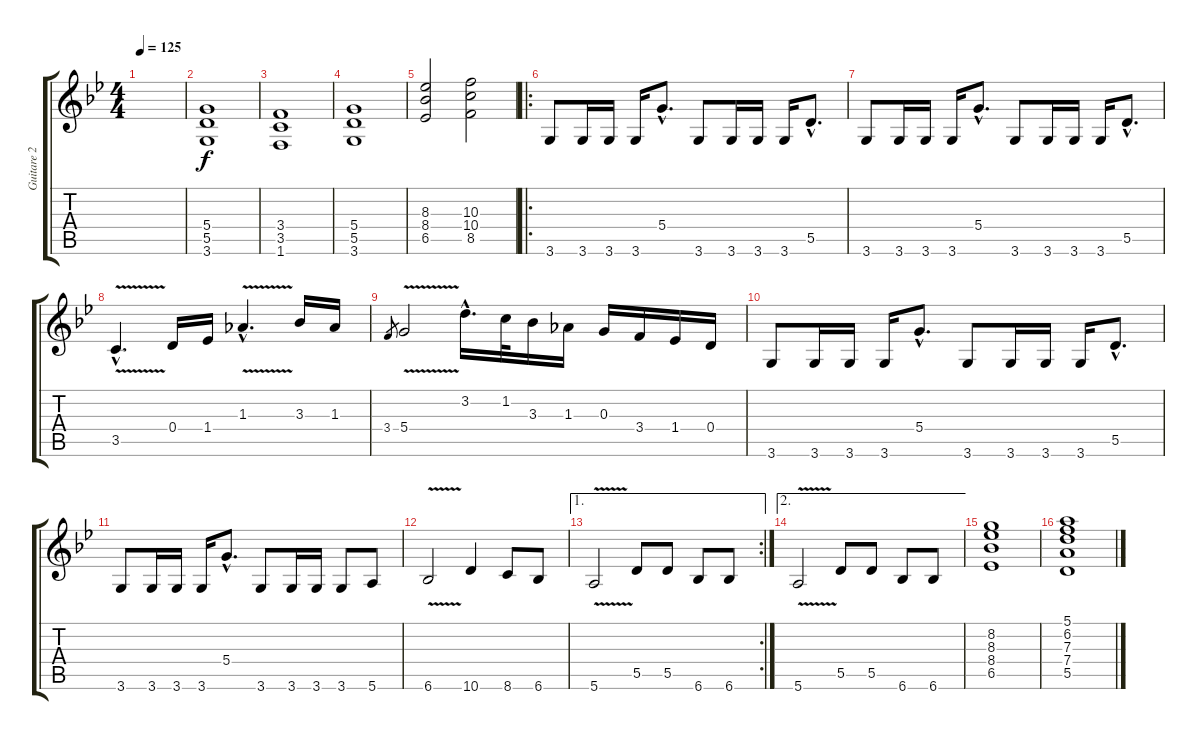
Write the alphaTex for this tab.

\track ("Guitare 2" "Guitare 2") {instrument acousticguitarnylon}
\staff {score tabs}
\tuning (E4 B3 G3 D3 A2 E2) {hide}
\ts (4 4)
\tempo 125
\clef g2
\ks bb
|
(5.4 5.5 3.6).1 |
(3.4 3.5 1.6).1 |
(5.4 5.5 3.6).1 |
(8.3 8.4 6.5).2 (10.3 10.4 8.5).2 |
\ro
3.6.8 3.6.16 3.6.16 3.6.16 5.4{hac}.8{d} 3.6.8 3.6.16 3.6.16 3.6.16 5.5{hac}.8{d} |
3.6.8 3.6.16 3.6.16 3.6.16 5.4{hac}.8{d} 3.6.8 3.6.16 3.6.16 3.6.16 5.5{hac}.8{d} |
3.5{v hac}.4{d} 0.4.16 1.4.16 1.3{v hac}.4{d} 3.3.16 1.3.16 |
3.4.8{gr} 5.4{v}.2 3.2{hac}.16{d} 1.2.32 3.3.16 1.3.16 0.3.16 3.4.16 1.4.16 0.4.16 |
3.6.8 3.6.16 3.6.16 3.6.16 5.4{hac}.8{d} 3.6.8 3.6.16 3.6.16 3.6.16 5.5{hac}.8{d} |
3.6.8 3.6.16 3.6.16 3.6.16 5.4{hac}.8{d} 3.6.8 3.6.16 3.6.16 3.6.8 5.6.8 |
6.6{v}.2 10.6.4 8.6.8 6.6.8 |
\ae 1
\rc 2
5.6{v}.2 5.5.8 5.5.8 6.6.8 6.6.8 |
\ae 2
5.6{v}.2 5.5.8 5.5.8 6.6.8 6.6.8 |
(8.2 8.3 8.4 6.5).1 |
(5.1 6.2 7.3 7.4 5.5).1
